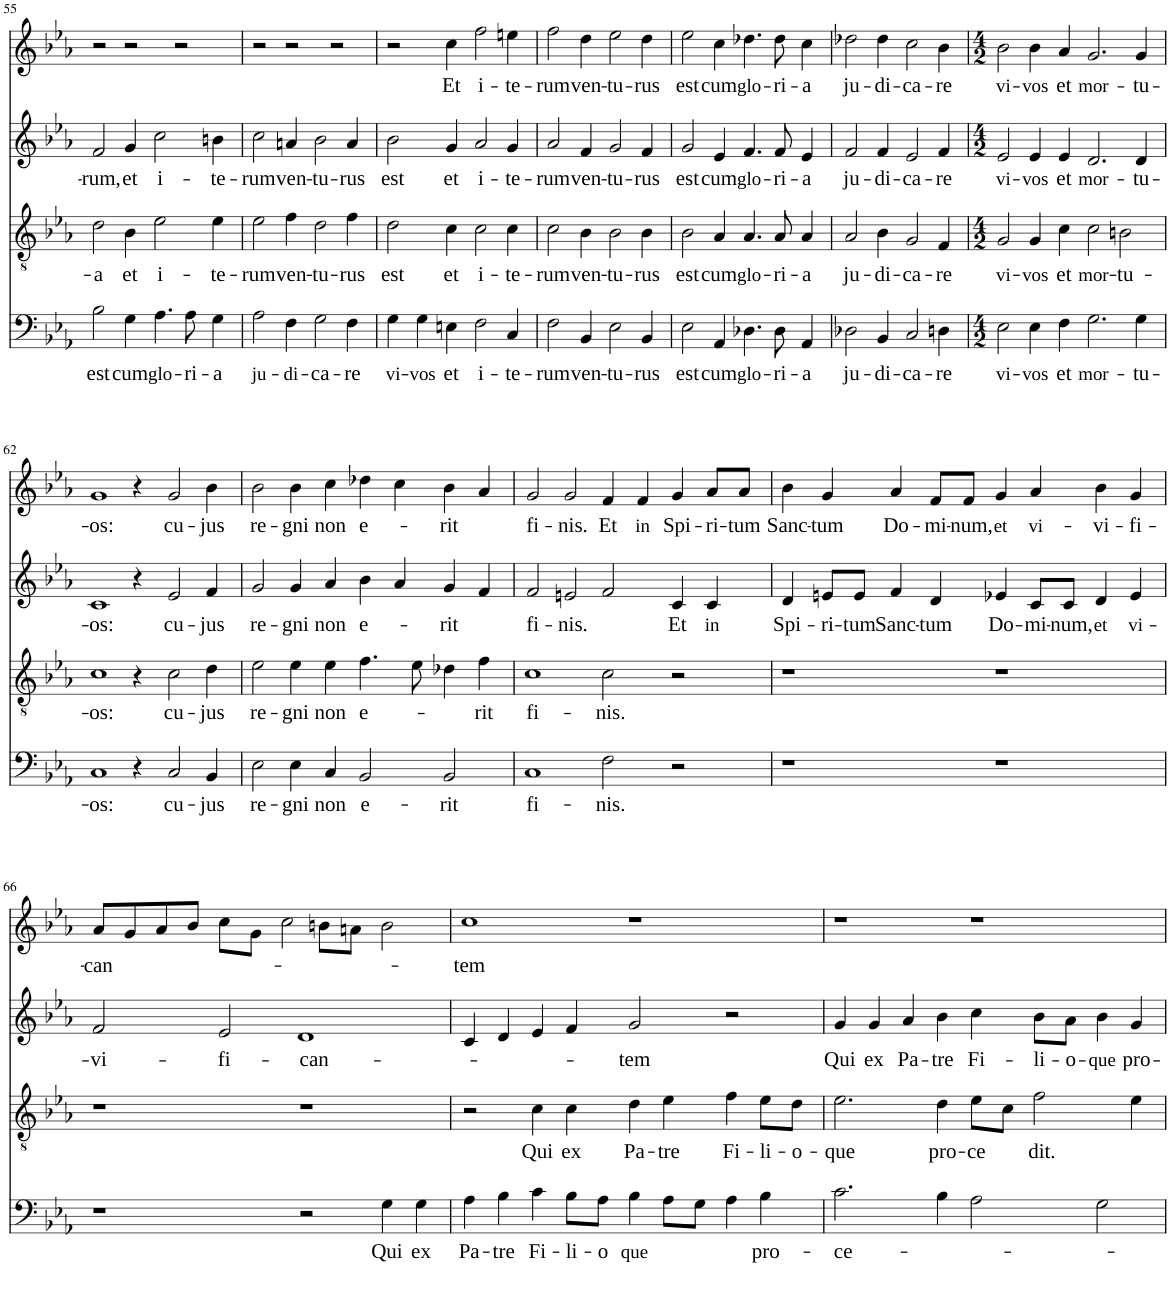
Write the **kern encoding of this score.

**kern	**text	**kern	**text	**kern	**text	**kern	**text
*part4	*part4	*part3	*part3	*part2	*part2	*part1	*part1
*staff4	*staff4	*staff3	*staff3	*staff2	*staff2	*staff1	*staff1
*I"B	*	*I"T	*	*I"A	*	*I"S	*
!!LO:PB:g=z
*clefF4	*	*clefGv2	*	*clefG2	*	*clefG2	*
*k[b-e-a-]	*	*k[b-e-a-]	*	*k[b-e-a-]	*	*k[b-e-a-]	*
*M3/2	*	*M3/2	*	*M3/2	*	*M3/2	*
=55	=55	=55	=55	=55	=55	=55	=55
!	!LO:LY:b	!	!LO:LY:b	!	!LO:LY:b	!	!
2B-\	est	2d\	a	2f/	rum,	2r	.
!	!LO:LY:b	!	!LO:LY:b	!	!LO:LY:b	!	!
4G\	cum	4B-\	et	4g/	et	2r	.
!	!LO:LY:b	!	!LO:LY:b	!	!LO:LY:b	!	!
4.A-\	glo-	2e-\	i-	2cc\	i-	.	.
.	.	.	.	.	.	2r	.
!	!LO:LY:b	!	!	!	!	!	!
8A-\	-ri-	.	.	.	.	.	.
!	!LO:LY:b	!	!LO:LY:b	!	!LO:LY:b	!	!
4G\	a	4e-\	te-	4bn\	te-	.	.
=56	=56	=56	=56	=56	=56	=56	=56
!	!LO:LY:b	!	!LO:LY:b	!	!LO:LY:b	!	!
2A-\	ju-	2e-\	rum	2cc\	rum	2r	.
!	!LO:LY:b	!	!LO:LY:b	!	!LO:LY:b	!	!
4F\	-di-	4f\	ven-	4an/	ven-	2r	.
!	!LO:LY:b	!	!LO:LY:b	!	!LO:LY:b	!	!
2G\	-ca-	2d\	tu-	2b-\	tu-	.	.
.	.	.	.	.	.	2r	.
!	!LO:LY:b	!	!LO:LY:b	!	!LO:LY:b	!	!
4F\	-re	4f\	rus	4a/	rus	.	.
=57	=57	=57	=57	=57	=57	=57	=57
!	!LO:LY:b	!	!LO:LY:b	!	!LO:LY:b	!	!
4G\	vi-	2d\	est	2b-\	est	2r	.
!	!LO:LY:b	!	!	!	!	!	!
4G\	-vos	.	.	.	.	.	.
!	!LO:LY:b	!	!LO:LY:b	!	!LO:LY:b	!	!LO:LY:b
4En\	et	4c\	et	4g/	et	4cc\	Et
!	!LO:LY:b	!	!LO:LY:b	!	!LO:LY:b	!	!LO:LY:b
2F\	i-	2c\	i-	2a-/	i-	2ff\	i-
!	!LO:LY:b	!	!LO:LY:b	!	!LO:LY:b	!	!LO:LY:b
4C/	te-	4c\	te-	4g/	te-	4een\	te-
=58	=58	=58	=58	=58	=58	=58	=58
!	!LO:LY:b	!	!LO:LY:b	!	!LO:LY:b	!	!LO:LY:b
2F\	rum	2c\	rum	2a-/	rum	2ff\	rum
!	!LO:LY:b	!	!LO:LY:b	!	!LO:LY:b	!	!LO:LY:b
4BB-/	ven-	4B-\	ven-	4f/	ven-	4dd\	ven-
!	!LO:LY:b	!	!LO:LY:b	!	!LO:LY:b	!	!LO:LY:b
2E-\	tu-	2B-\	tu-	2g/	tu-	2ee-\	tu-
!	!LO:LY:b	!	!LO:LY:b	!	!LO:LY:b	!	!LO:LY:b
4BB-/	rus	4B-\	rus	4f/	rus	4dd\	rus
=59	=59	=59	=59	=59	=59	=59	=59
!	!LO:LY:b	!	!LO:LY:b	!	!LO:LY:b	!	!LO:LY:b
2E-\	est	2B-\	est	2g/	est	2ee-\	est
!	!LO:LY:b	!	!LO:LY:b	!	!LO:LY:b	!	!LO:LY:b
4AA-/	cum	4A-/	cum	4e-/	cum	4cc\	cum
!	!LO:LY:b	!	!LO:LY:b	!	!LO:LY:b	!	!LO:LY:b
4.D-X\	glo-	4.A-/	glo-	4.f/	glo-	4.dd-X\	glo-
!	!LO:LY:b	!	!LO:LY:b	!	!LO:LY:b	!	!LO:LY:b
8D-\	-ri-	8A-/	-ri-	8f/	-ri-	8dd-\	-ri-
!	!LO:LY:b	!	!LO:LY:b	!	!LO:LY:b	!	!LO:LY:b
4AA-/	a	4A-/	a	4e-/	a	4cc\	a
=60	=60	=60	=60	=60	=60	=60	=60
!	!LO:LY:b	!	!LO:LY:b	!	!LO:LY:b	!	!LO:LY:b
2D-X\	ju-	2A-/	ju-	2f/	ju-	2dd-X\	ju-
!	!LO:LY:b	!	!LO:LY:b	!	!LO:LY:b	!	!LO:LY:b
4BB-/	-di-	4B-\	-di-	4f/	-di-	4dd-\	-di-
!	!LO:LY:b	!	!LO:LY:b	!	!LO:LY:b	!	!LO:LY:b
2C/	-ca-	2G/	-ca-	2e-/	-ca-	2cc\	-ca-
!	!LO:LY:b	!	!LO:LY:b	!	!LO:LY:b	!	!LO:LY:b
4Dn\	-re	4F/	-re	4f/	-re	4b-\	-re
=61	=61	=61	=61	=61	=61	=61	=61
*M4/2	*	*M4/2	*	*M4/2	*	*M4/2	*
!	!LO:LY:b	!	!LO:LY:b	!	!LO:LY:b	!	!LO:LY:b
2E-\	vi-	2G/	vi-	2e-/	vi-	2b-\	vi-
!	!LO:LY:b	!	!LO:LY:b	!	!LO:LY:b	!	!LO:LY:b
4E-\	-vos	4G/	-vos	4e-/	-vos	4b-\	-vos
!	!LO:LY:b	!	!LO:LY:b	!	!LO:LY:b	!	!LO:LY:b
4F\	et	4c\	et	4e-/	et	4a-/	et
!	!LO:LY:b	!	!LO:LY:b	!	!LO:LY:b	!	!LO:LY:b
2.G\	mor-	2c\	mor-	2.d/	mor-	2.g/	mor-
!	!	!	!LO:LY:b	!	!	!	!
.	.	2Bn\	tu-	.	.	.	.
!	!LO:LY:b	!	!	!	!LO:LY:b	!	!LO:LY:b
4G\	tu-	.	.	4d/	tu-	4g/	-tu-
!!LO:LB:g=z
=62	=62	=62	=62	=62	=62	=62	=62
!	!LO:LY:b	!	!LO:LY:b	!	!LO:LY:b	!	!LO:LY:b
1C	os:	1c	os:	1c	os:	1g	os:
4r	.	4r	.	4r	.	4r	.
!	!LO:LY:b	!	!LO:LY:b	!	!LO:LY:b	!	!LO:LY:b
2C/	cu-	2c\	cu-	2e-/	cu-	2g/	cu-
!	!LO:LY:b	!	!LO:LY:b	!	!LO:LY:b	!	!LO:LY:b
4BB-/	-jus	4d\	-jus	4f/	-jus	4b-\	-jus
=63	=63	=63	=63	=63	=63	=63	=63
!	!LO:LY:b	!	!LO:LY:b	!	!LO:LY:b	!	!LO:LY:b
2E-\	re-	2e-\	re-	2g/	re-	2b-\	re-
!	!LO:LY:b	!	!LO:LY:b	!	!LO:LY:b	!	!LO:LY:b
4E-\	gni	4e-\	gni	4g/	gni	4b-\	gni
!	!LO:LY:b	!	!LO:LY:b	!	!LO:LY:b	!	!LO:LY:b
4C/	non	4e-\	non	4a-/	non	4cc\	non
!	!LO:LY:b	!	!LO:LY:b	!	!LO:LY:b	!	!LO:LY:b
2BB-/	e-	4.f\	e-	4b-\	e-	4dd-X\	e-
.	.	.	.	4a-/	.	4cc\	.
.	.	8e-\	.	.	.	.	.
!	!LO:LY:b	!	!	!	!LO:LY:b	!	!LO:LY:b
2BB-/	rit	4d-X\	.	4g/	rit	4b-\	rit
!	!	!	!LO:LY:b	!	!	!	!
.	.	4f\	rit	4f/	.	4a-/	.
=64	=64	=64	=64	=64	=64	=64	=64
!	!LO:LY:b	!	!LO:LY:b	!	!LO:LY:b	!	!LO:LY:b
1C	fi-	1c	fi-	2f/	fi-	2g/	fi-
!	!	!	!	!	!LO:LY:b	!	!LO:LY:b
.	.	.	.	2en/	-nis.	2g/	nis.
!	!LO:LY:b	!	!LO:LY:b	!	!	!	!LO:LY:b
2F\	nis.	2c\	nis.	2f/	.	4f/	Et
!	!	!	!	!	!	!	!LO:LY:b
.	.	.	.	.	.	4f/	in
!	!	!	!	!	!LO:LY:b	!	!LO:LY:b
2r	.	2r	.	4c/	Et	4g/	Spi-
!	!	!	!	!	!LO:LY:b	!	!LO:LY:b
.	.	.	.	4c/	in	8a-/L	ri-
!	!	!	!	!	!	!	!LO:LY:b
.	.	.	.	.	.	8a-/J	tum
=65	=65	=65	=65	=65	=65	=65	=65
!	!	!	!	!	!LO:LY:b	!	!LO:LY:b
1r	.	1r	.	4d/	Spi-	4b-\	Sanc-
!	!	!	!	!	!LO:LY:b	!	!LO:LY:b
.	.	.	.	8en/L	ri-	4g/	tum
!	!	!	!	!	!LO:LY:b	!	!
.	.	.	.	8e/J	tum	.	.
!	!	!	!	!	!LO:LY:b	!	!LO:LY:b
.	.	.	.	4f/	Sanc-	4a-/	Do-
!	!	!	!	!	!LO:LY:b	!	!LO:LY:b
.	.	.	.	4d/	tum	8f/L	mi-
!	!	!	!	!	!	!	!LO:LY:b
.	.	.	.	.	.	8f/J	-num,
!	!	!	!	!	!LO:LY:b	!	!LO:LY:b
1r	.	1r	.	4e-X/	Do-	4g/	et
!	!	!	!	!	!LO:LY:b	!	!LO:LY:b
.	.	.	.	8c/L	mi-	4a-/	vi-
!	!	!	!	!	!LO:LY:b	!	!
.	.	.	.	8c/J	-num,	.	.
!	!	!	!	!	!LO:LY:b	!	!LO:LY:b
.	.	.	.	4d/	et	4b-\	-vi-
!	!	!	!	!	!LO:LY:b	!	!LO:LY:b
.	.	.	.	4e-/	vi-	4g/	fi-
!!LO:LB:g=z
=66	=66	=66	=66	=66	=66	=66	=66
!	!	!	!	!	!LO:LY:b	!	!LO:LY:b
1r	.	1r	.	2f/	-vi-	8a-/L	can
.	.	.	.	.	.	8g/	.
.	.	.	.	.	.	8a-/	.
.	.	.	.	.	.	8b-/J	.
!	!	!	!	!	!LO:LY:b	!	!
.	.	.	.	2e-/	fi-	8cc\L	.
.	.	.	.	.	.	8g\J	.
.	.	.	.	.	.	2cc\	.
!	!	!	!	!	!LO:LY:b	!	!
2r	.	1r	.	1d	can-	.	.
.	.	.	.	.	.	8bn\L	.
.	.	.	.	.	.	8an\J	.
!	!LO:LY:b	!	!	!	!	!	!
4G\	Qui	.	.	.	.	2b\	.
!	!LO:LY:b	!	!	!	!	!	!
4G\	ex	.	.	.	.	.	.
=67	=67	=67	=67	=67	=67	=67	=67
!	!LO:LY:b	!	!	!	!	!	!LO:LY:b
4A-\	Pa-	2r	.	4c/	.	1cc	tem
!	!LO:LY:b	!	!	!	!	!	!
4B-\	tre	.	.	4d/	.	.	.
!	!LO:LY:b	!	!LO:LY:b	!	!	!	!
4c\	Fi-	4c\	Qui	4e-/	.	.	.
!	!LO:LY:b	!	!LO:LY:b	!	!	!	!
8B-\L	li-	4c\	ex	4f/	.	.	.
!	!LO:LY:b	!	!	!	!	!	!
8A-\J	o	.	.	.	.	.	.
!	!LO:LY:b	!	!LO:LY:b	!	!LO:LY:b	!	!
4B-\	que	4d\	Pa-	2g/	tem	1r	.
!	!	!	!LO:LY:b	!	!	!	!
8A-\L	.	4e-\	tre	.	.	.	.
8G\J	.	.	.	.	.	.	.
!	!	!	!LO:LY:b	!	!	!	!
4A-\	.	4f\	Fi-	2r	.	.	.
!	!LO:LY:b	!	!LO:LY:b	!	!	!	!
4B-\	pro-	8e-\L	li-	.	.	.	.
!	!	!	!LO:LY:b	!	!	!	!
.	.	8d\J	o-	.	.	.	.
=68	=68	=68	=68	=68	=68	=68	=68
!	!LO:LY:b	!	!LO:LY:b	!	!LO:LY:b	!	!
2.c\	ce-	2.e-\	que	4g/	Qui	1r	.
!	!	!	!	!	!LO:LY:b	!	!
.	.	.	.	4g/	ex	.	.
!	!	!	!	!	!LO:LY:b	!	!
.	.	.	.	4a-/	Pa-	.	.
!	!	!	!LO:LY:b	!	!LO:LY:b	!	!
4B-\	.	4d\	pro-	4b-\	tre	.	.
!	!	!	!LO:LY:b	!	!LO:LY:b	!	!
2A-\	.	8e-\L	ce	4cc\	Fi-	1r	.
.	.	8c\J	.	.	.	.	.
!	!	!	!LO:LY:b	!	!LO:LY:b	!	!
.	.	2f\	-dit.	8b-\L	li-	.	.
!	!	!	!	!	!LO:LY:b	!	!
.	.	.	.	8a-\J	o-	.	.
!	!	!	!	!	!LO:LY:b	!	!
2G\	.	.	.	4b-\	que	.	.
!	!	!	!	!	!LO:LY:b	!	!
.	.	4e-\	.	4g/	pro-	.	.
=	=	=	=	=	=	=	=
*-	*-	*-	*-	*-	*-	*-	*-
